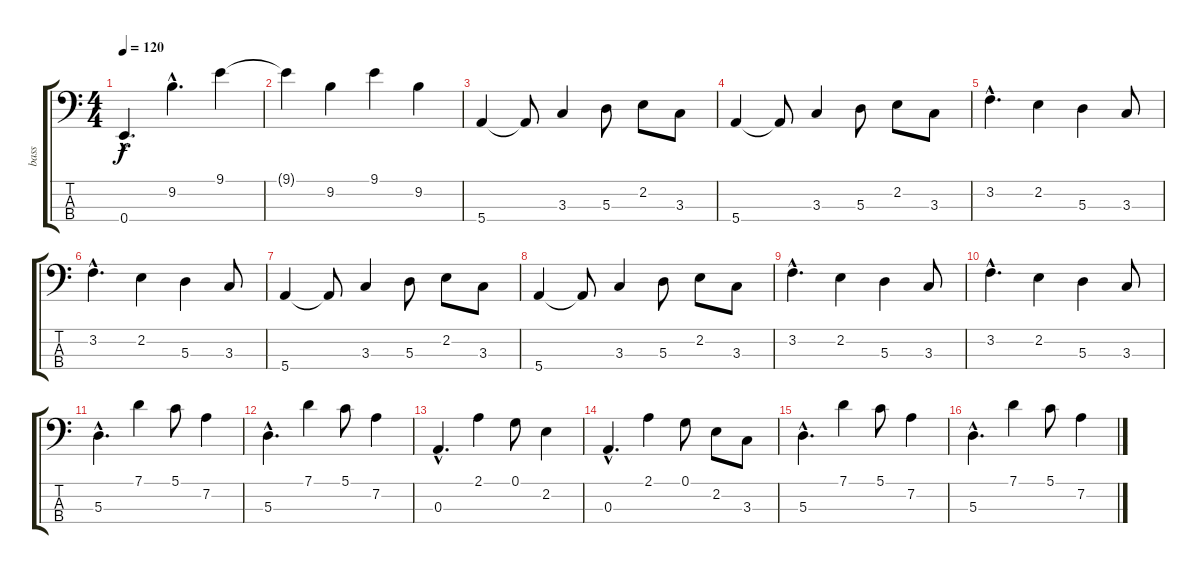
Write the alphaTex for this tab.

\track ("bass" "bass") {instrument electricbassfinger}
\staff {score tabs}
\tuning (G2 D2 A1 E1) {hide}
\ts (4 4)
\tempo 120
\clef f4
\ks c
0.4{hac}.4{d dy f} 9.2{hac}.4{d} 9.1.4 |
9.1{t}.4 9.2.4 9.1.4 9.2.4 |
5.4.4 5.4{t}.8 3.3.4 5.3.8 2.2.8 3.3.8 |
5.4.4 5.4{t}.8 3.3.4 5.3.8 2.2.8 3.3.8 |
3.2{hac}.4{d} 2.2.4 5.3.4 3.3.8 |
3.2{hac}.4{d} 2.2.4 5.3.4 3.3.8 |
5.4.4 5.4{t}.8 3.3.4 5.3.8 2.2.8 3.3.8 |
5.4.4 5.4{t}.8 3.3.4 5.3.8 2.2.8 3.3.8 |
3.2{hac}.4{d} 2.2.4 5.3.4 3.3.8 |
3.2{hac}.4{d} 2.2.4 5.3.4 3.3.8 |
5.3{hac}.4{d} 7.1.4 5.1.8 7.2.4 |
5.3{hac}.4{d} 7.1.4 5.1.8 7.2.4 |
0.3{hac}.4{d} 2.1.4 0.1.8 2.2.4 |
0.3{hac}.4{d} 2.1.4 0.1.8 2.2.8 3.3.8 |
5.3{hac}.4{d} 7.1.4 5.1.8 7.2.4 |
5.3{hac}.4{d} 7.1.4 5.1.8 7.2.4
